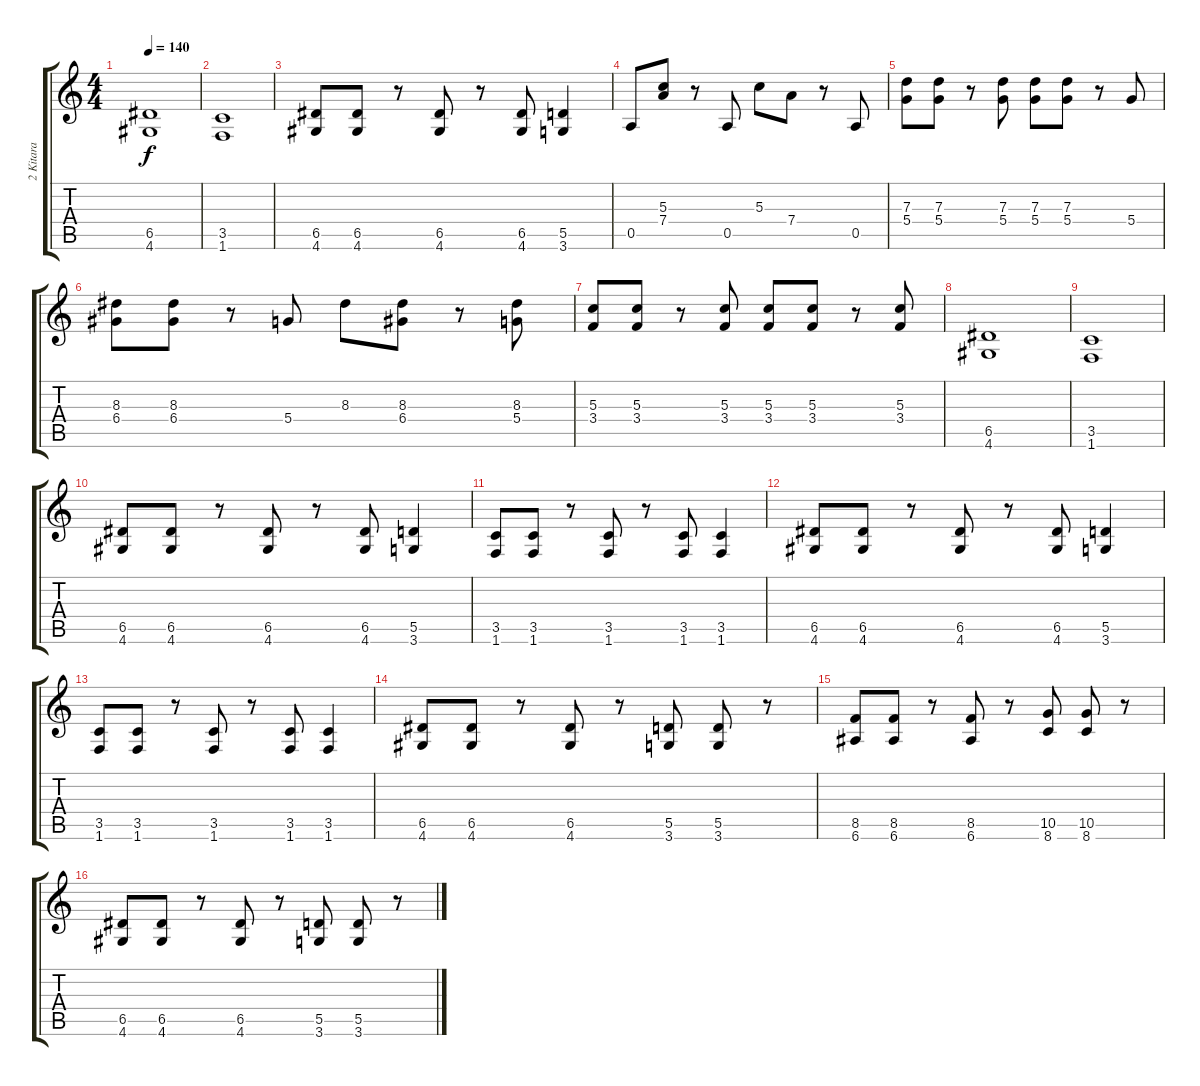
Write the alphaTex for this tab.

\track ("2 Kitara" "2 Kitara") {instrument distortionguitar}
\staff {score tabs}
\tuning (E4 B3 G3 D3 A2 E2) {hide}
\ts (4 4)
\tempo 140
\clef g2
\ks c
(6.5 4.6).1{dy f} |
(3.5 1.6).1 |
(6.5 4.6).8 (6.5 4.6).8 r.8 (6.5 4.6).8 r.8 (6.5 4.6).8 (5.5 3.6).4 |
0.5.8 (5.3 7.4).8 r.8 0.5.8 5.3.8 7.4.8 r.8 0.5.8 |
(7.3 5.4).8 (7.3 5.4).8 r.8 (7.3 5.4).8 (7.3 5.4).8 (7.3 5.4).8 r.8 5.4.8 |
(8.3 6.4).8 (8.3 6.4).8 r.8 5.4.8 8.3.8 (8.3 6.4).8 r.8 (8.3 5.4).8 |
(5.3 3.4).8 (5.3 3.4).8 r.8 (5.3 3.4).8 (5.3 3.4).8 (5.3 3.4).8 r.8 (5.3 3.4).8 |
(6.5 4.6).1 |
(3.5 1.6).1 |
(6.5 4.6).8 (6.5 4.6).8 r.8 (6.5 4.6).8 r.8 (6.5 4.6).8 (5.5 3.6).4 |
(3.5 1.6).8 (3.5 1.6).8 r.8 (3.5 1.6).8 r.8 (3.5 1.6).8 (3.5 1.6).4 |
(6.5 4.6).8 (6.5 4.6).8 r.8 (6.5 4.6).8 r.8 (6.5 4.6).8 (5.5 3.6).4 |
(3.5 1.6).8 (3.5 1.6).8 r.8 (3.5 1.6).8 r.8 (3.5 1.6).8 (3.5 1.6).4 |
(6.5 4.6).8 (6.5 4.6).8 r.8 (6.5 4.6).8 r.8 (5.5 3.6).8 (5.5 3.6).8 r.8 |
(8.5 6.6).8 (8.5 6.6).8 r.8 (8.5 6.6).8 r.8 (10.5 8.6).8 (10.5 8.6).8 r.8 |
(6.5 4.6).8 (6.5 4.6).8 r.8 (6.5 4.6).8 r.8 (5.5 3.6).8 (5.5 3.6).8 r.8
